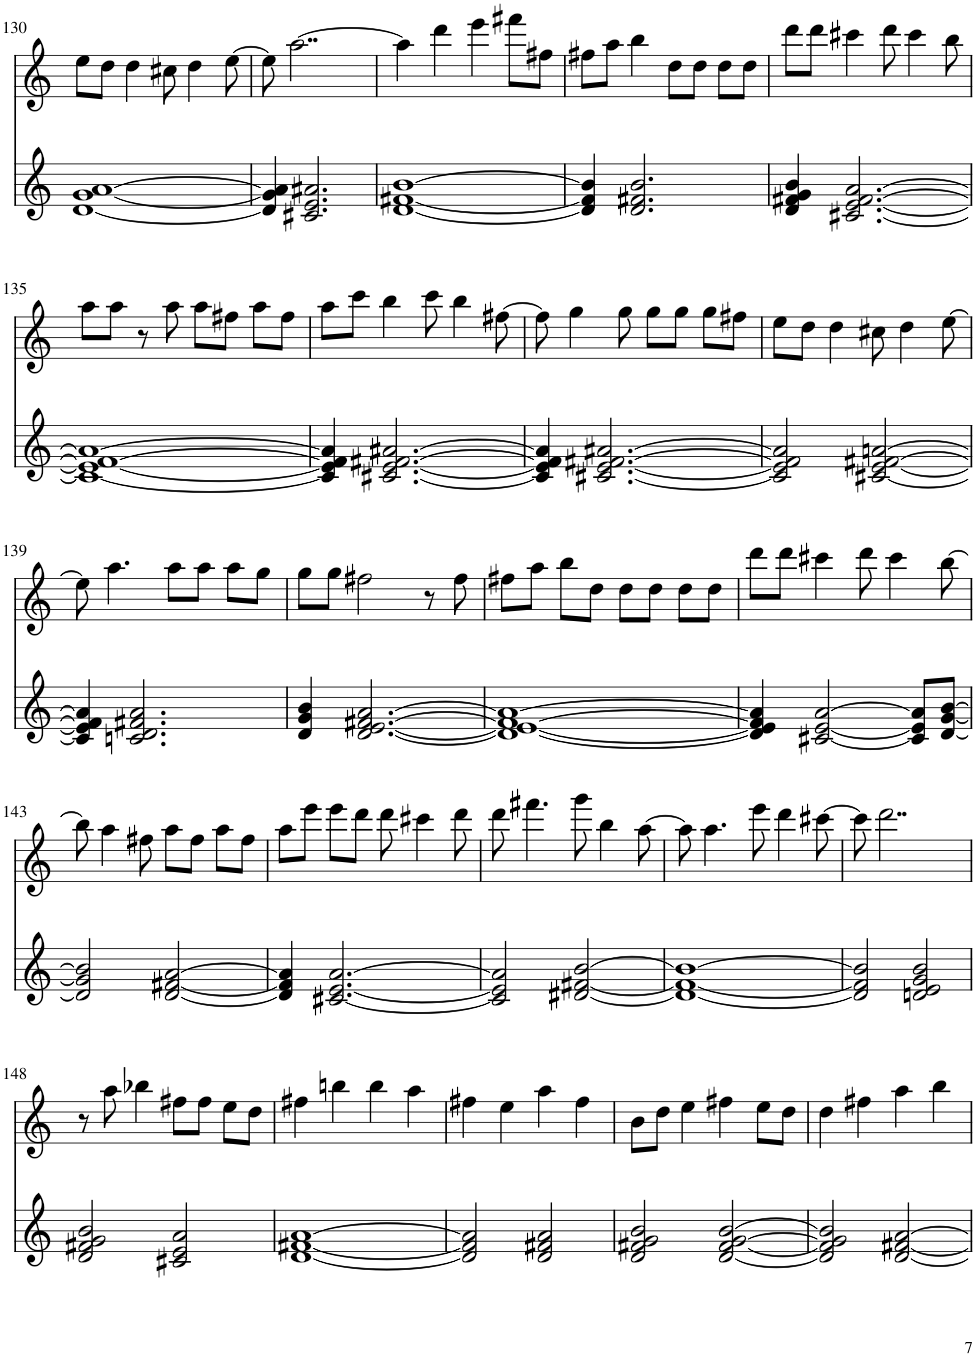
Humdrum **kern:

**kern	**kern
*part2	*part1
*staff2	*staff1
*I"Piano	*I"Piano
*I'Pno	*I'Pno
!!LO:PB:g=z
*clefG2	*clefG2
*k[]	*k[]
*M4/4	*M4/4
=130	=130
[1d [1g [1a	8ee\L
.	8dd\J
.	4dd\
.	8cc#X\
.	4dd\
.	[8ee\
=131	=131
4d/] 4g/] 4a/]	8ee\]
.	[2..aa\
2.c#X/ 2.e/ 2.a#X/	.
=132	=132
[1d [1f#X [1b	4aa\]
.	4ddd\
.	4eee\
.	8fff#X\L
.	8ff#X\J
=133	=133
4d/] 4f#/] 4b/]	8ff#X\L
.	8aa\J
2.d/ 2.f#X/ 2.b/	4bb\
.	8dd\L
.	8dd\J
.	8dd\L
.	8dd\J
=134	=134
4d/ 4f#X/ 4g/ 4b/	8ddd\L
.	8ddd\J
[2.c#X/ [2.e/ [2.f#/ [2.a/	4ccc#X\
.	8ddd\
.	4ccc#\
.	8bb\
!!LO:LB:g=z
=135	=135
1c#_ 1e_ 1f#_ 1a_	8aa\L
.	8aa\J
.	8r
.	8aa\
.	8aa\L
.	8ff#X\J
.	8aa\L
.	8ff#\J
=136	=136
4c#/] 4e/] 4f#/] 4a/]	8aa\L
.	8ccc\J
[2.c#X/ [2.e/ [2.f#X/ [2.a#X/	4bb\
.	8ccc\
.	4bb\
.	[8ff#X\
=137	=137
4c#/] 4e/] 4f#/] 4a#/]	8ff#\]
.	4gg\
[2.c#X/ [2.e/ [2.f#X/ [2.a#X/	.
.	8gg\
.	8gg\L
.	8gg\J
.	8gg\L
.	8ff#X\J
=138	=138
2c#/] 2e/] 2f#/] 2a#/]	8ee\L
.	8dd\J
.	4dd\
[2c#X/ [2e/ [2f#X/ [2an/	8cc#X\
.	4dd\
.	[8ee\
!!LO:LB:g=z
=139	=139
4c#/] 4e/] 4f#/] 4a/]	8ee\]
.	4.aa\
2.cn/ 2.d/ 2.f#X/ 2.a/	.
.	8aa\L
.	8aa\J
.	8aa\L
.	8gg\J
=140	=140
4d/ 4g/ 4b/	8gg\L
.	8gg\J
[2.d/ [2.e/ [2.f#X/ [2.a/	2ff#X\
.	8r
.	8ff#\
=141	=141
1d_ 1e_ 1f#_ 1a_	8ff#X\L
.	8aa\J
.	8bb\L
.	8dd\J
.	8dd\L
.	8dd\J
.	8dd\L
.	8dd\J
=142	=142
4d/] 4e/] 4f#/] 4a/]	8ddd\L
.	8ddd\J
[2c#X/ [2e/ [2a/	4ccc#X\
.	8ddd\
.	4ccc#\
8c#/] 8e/] 8a/]L	.
[8d/ [8g/ [8b/J	[8bb\
!!LO:LB:g=z
=143	=143
2d/] 2g/] 2b/]	8bb\]
.	4aa\
.	8ff#X\
[2d/ [2f#X/ [2a/	8aa\L
.	8ff#\J
.	8aa\L
.	8ff#\J
=144	=144
4d/] 4f#/] 4a/]	8aa\L
.	8eee\J
[2.c#X/ [2.e/ [2.a/	8eee\L
.	8ddd\J
.	8ddd\
.	4ccc#X\
.	8ddd\
=145	=145
2c#/] 2e/] 2a/]	8ddd\
.	4.fff#X\
[2d#X/ [2f#X/ [2b/	8ggg\
.	4bb\
.	[8aa\
=146	=146
1d#_ 1f#_ 1b_	8aa\]
.	4.aa\
.	8eee\
.	4ddd\
.	[8ccc#X\
=147	=147
2d#/] 2f#/] 2b/]	8ccc#\]
.	2..ddd\
2dn/ 2e/ 2g/ 2b/	.
!!LO:LB:g=z
=148	=148
2d/ 2f#X/ 2g/ 2b/	8r
.	8aa\
.	4bb-X\
2c#X/ 2e/ 2a/	8ff#X\L
.	8ff#\J
.	8ee\L
.	8dd\J
=149	=149
[1d [1f#X [1a	4ff#X\
.	4bbn\
.	4bb\
.	4aa\
=150	=150
2d/] 2f#/] 2a/]	4ff#X\
.	4ee\
2d/ 2f#X/ 2a/	4aa\
.	4ff#\
=151	=151
2d/ 2f#X/ 2g/ 2b/	8b\L
.	8dd\J
.	4ee\
[2d/ [2f#/ [2g/ [2b/	4ff#X\
.	8ee\L
.	8dd\J
=152	=152
2d/] 2f#/] 2g/] 2b/]	4dd\
.	4ff#X\
[2d/ [2f#X/ [2a/	4aa\
.	4bb\
=	=
*-	*-
